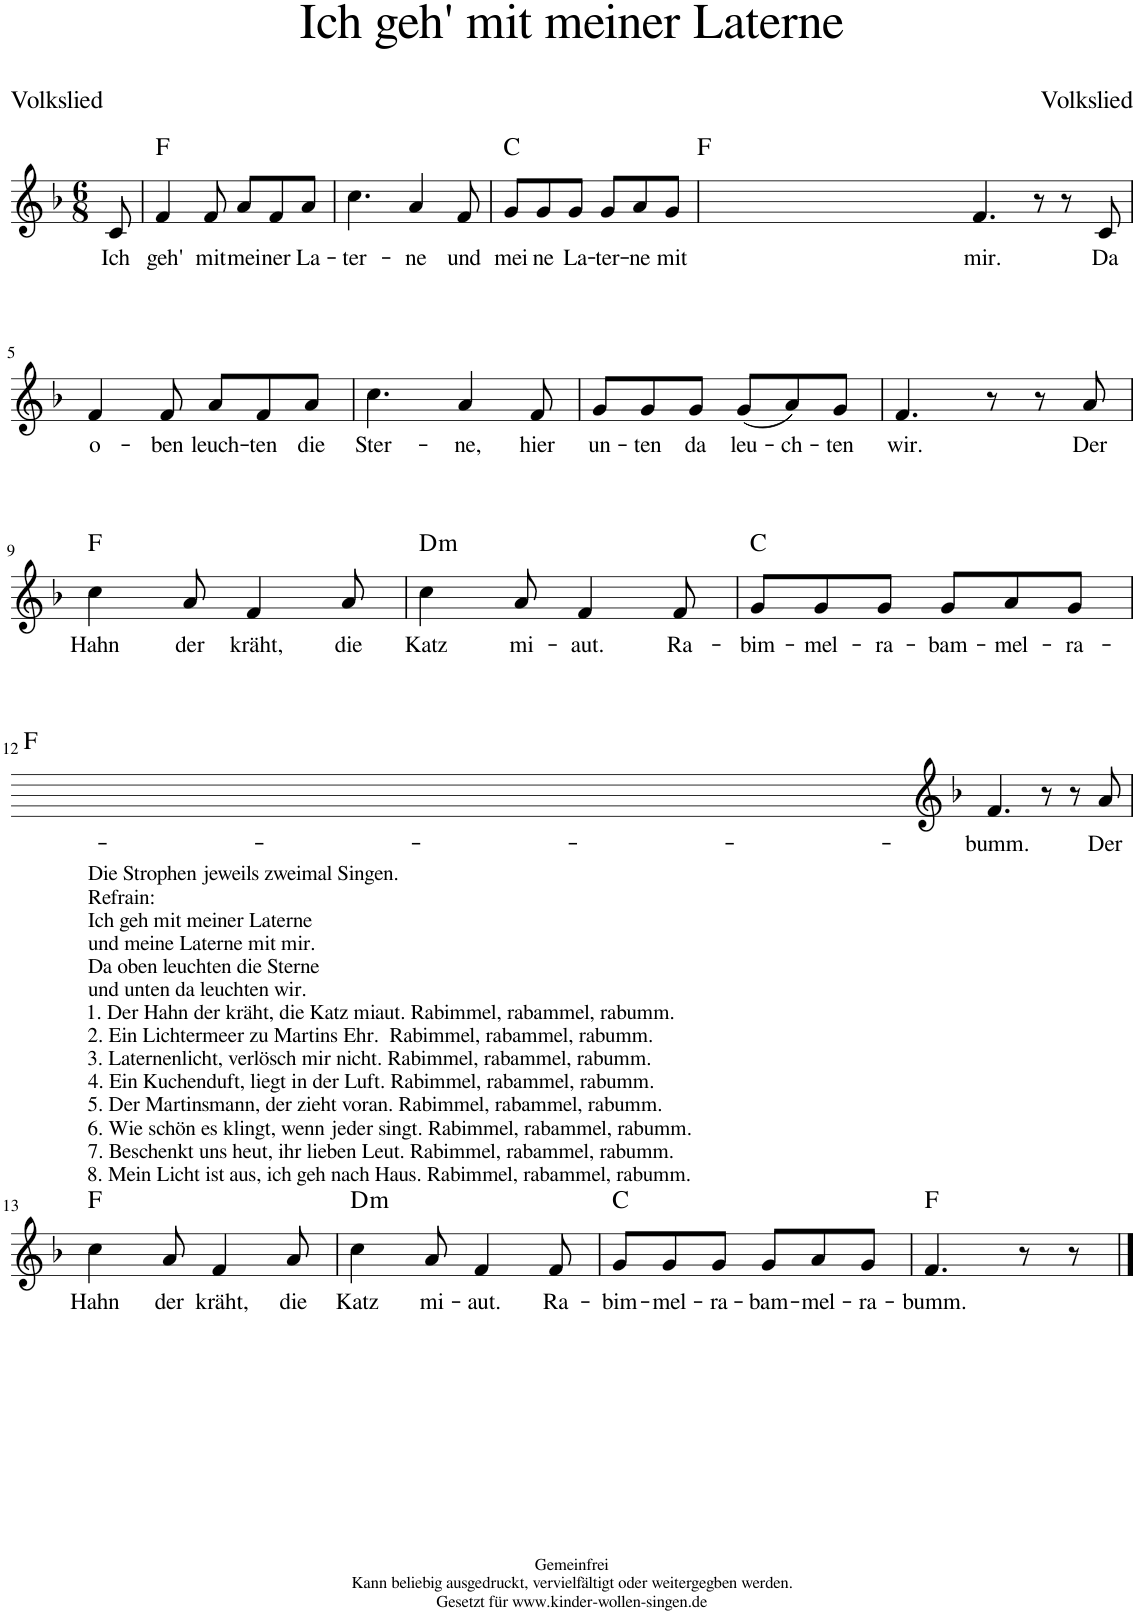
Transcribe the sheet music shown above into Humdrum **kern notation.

**kern	**text	**harte
*part1	*part1	*part1
*staff1	*staff1	*
*I"Voice	*	*
*clefG2	*	*
*k[b-]	*	*
*M6/8	*	*
=	=	=
!	!LO:LY:b	!
8c/	Ich	.
=1	=1	=1
!	!LO:LY:b	!
4f/	geh'	F:maj
!	!LO:LY:b	!
8f/	mit	.
!	!LO:LY:b	!
8a/L	mei-	.
!	!LO:LY:b	!
8f/	ner	.
!	!LO:LY:b	!
8a/J	La-	.
=2	=2	=2
!	!LO:LY:b	!
4.cc\	ter-	.
!	!LO:LY:b	!
4a/	ne	.
!	!LO:LY:b	!
8f/	und	.
=3	=3	=3
!	!LO:LY:b	!
8g/L	mei-	C:maj
!	!LO:LY:b	!
8g/	ne	.
!	!LO:LY:b	!
8g/J	La-	.
!	!LO:LY:b	!
8g/L	ter-	.
!	!LO:LY:b	!
8a/	ne	.
!	!LO:LY:b	!
8g/J	mit	.
=4	=4	=4
!	!LO:LY:b	!
4.f/	mir.	.
8r	.	.
8r	.	.
!	!LO:LY:b	!
8c/	Da	.
!!LO:LB:g=z
=5	=5	=5
!	!LO:LY:b	!
4f/	o-	.
!	!LO:LY:b	!
8f/	ben	.
!	!LO:LY:b	!
8a/L	leuch-	.
!	!LO:LY:b	!
8f/	ten	.
!	!LO:LY:b	!
8a/J	die	.
=6	=6	=6
!	!LO:LY:b	!
4.cc\	Ster-	.
!	!LO:LY:b	!
4a/	ne,	.
!	!LO:LY:b	!
8f/	hier	.
=7	=7	=7
!	!LO:LY:b	!
8g/L	un-	.
!	!LO:LY:b	!
8g/	ten	.
!	!LO:LY:b	!
8g/J	da	.
!	!LO:LY:b	!
(8g/L	leu-	.
!	!LO:LY:b	!
8a/)	ch-	.
!	!LO:LY:b	!
8g/J	ten	.
=8	=8	=8
!	!LO:LY:b	!
4.f/	wir.	.
8r	.	.
8r	.	.
!	!LO:LY:b	!
8a/	Der	.
!!LO:LB:g=z
=9	=9	=9
!	!LO:LY:b	!
4cc\	-Hahn	F:maj
!	!LO:LY:b	!
8a/	-der	.
!	!LO:LY:b	!
4f/	kräht,	.
!	!LO:LY:b	!
8a/	die	.
=10	=10	=10
!	!LO:LY:b	!LO:H:kt=m
4cc\	-Katz	D:min
!	!LO:LY:b	!
8a/	mi-	.
!	!LO:LY:b	!
4f/	aut.	.
!	!LO:LY:b	!
8f/	Ra-	.
=11	=11	=11
!	!LO:LY:b	!
8g/L	bim-	C:maj
!	!LO:LY:b	!
8g/	mel-	.
!	!LO:LY:b	!
8g/J	ra-	.
!	!LO:LY:b	!
8g/L	bam-	.
!	!LO:LY:b	!
8a/	mel-	.
!	!LO:LY:b	!
8g/J	ra-	.
!!LO:LB:g=z
=12	=12	=12
!	!LO:LY:b	!
4.f/	bumm.	.
8r	.	.
8r	.	.
!	!LO:LY:b	!
8a/	Der	.
!!LO:LB:g=z
=13	=13	=13
!LO:TX:a:t=Die Strophen jeweils zweimal Singen.	!	!
!LO:TX:a:t=Refrain&colon;	!	!
!LO:TX:a:t=Ich geh mit meiner Laterne	!	!
!LO:TX:a:t=und meine Laterne mit mir.	!	!
!LO:TX:a:t=Da oben leuchten die Sterne	!	!
!LO:TX:a:t=und unten da leuchten wir.	!	!
!LO:TX:a:t=1. Der Hahn der kräht, die Katz miaut. Rabimmel, rabammel, rabumm.	!	!
!LO:TX:a:t=2. Ein Lichtermeer zu Martins Ehr.  Rabimmel, rabammel, rabumm.	!	!
!LO:TX:a:t=3. Laternenlicht, verlösch mir nicht. Rabimmel, rabammel, rabumm.	!	!
!LO:TX:a:t=4. Ein Kuchenduft, liegt in der Luft. Rabimmel, rabammel, rabumm.	!	!
!LO:TX:a:t=5. Der Martinsmann, der zieht voran. Rabimmel, rabammel, rabumm.	!	!
!LO:TX:a:t=6. Wie schön es klingt, wenn jeder singt. Rabimmel, rabammel, rabumm.	!	!
!LO:TX:a:t=7. Beschenkt uns heut, ihr lieben Leut. Rabimmel, rabammel, rabumm.	!	!
!LO:TX:a:t=8. Mein Licht ist aus, ich geh nach Haus. Rabimmel, rabammel, rabumm.	!	!
!	!LO:LY:b	!
4cc\	-Hahn	F:maj
!	!LO:LY:b	!
8a/	-der	.
!	!LO:LY:b	!
4f/	kräht,	.
!	!LO:LY:b	!
8a/	die	.
=14	=14	=14
!	!LO:LY:b	!LO:H:kt=m
4cc\	-Katz	D:min
!	!LO:LY:b	!
8a/	mi-	.
!	!LO:LY:b	!
4f/	aut.	.
!	!LO:LY:b	!
8f/	Ra-	.
=15	=15	=15
!	!LO:LY:b	!
8g/L	bim-	C:maj
!	!LO:LY:b	!
8g/	mel-	.
!	!LO:LY:b	!
8g/J	ra-	.
!	!LO:LY:b	!
8g/L	bam-	.
!	!LO:LY:b	!
8a/	mel-	.
!	!LO:LY:b	!
8g/J	ra-	.
=15X1	=15X1	=15X1
!	!LO:LY:b	!
4.f/	bumm.	F:maj
8r	.	.
8r	.	.
==	==	==
*-	*-	*-
